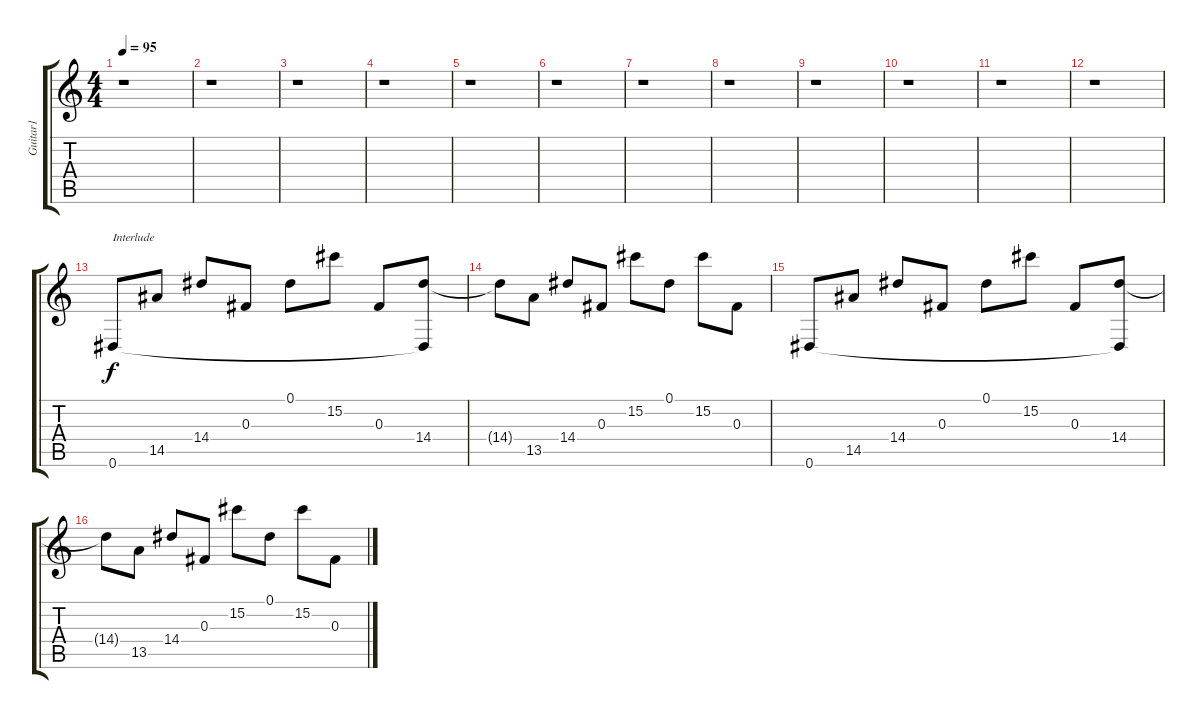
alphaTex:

\track ("Guitar1" "Guitar1") {instrument electricguitarclean}
\staff {score tabs}
\tuning (Eb4 Bb3 Gb3 Db3 Ab2 Eb2) {hide}
\ts (4 4)
\tempo 95
\clef g2
\ks c
r.1{dy f} |
r.1 |
r.1 |
r.1 |
r.1 |
r.1 |
r.1 |
r.1 |
r.1 |
r.1 |
r.1 |
r.1 |
0.6.8{txt "Interlude"} 14.5.8 14.4.8 0.3.8 0.1.8 15.2.8 0.3.8 (14.4 0.6{t}).8 |
14.4{t}.8 13.5.8 14.4.8 0.3.8 15.2.8 0.1.8 15.2.8 0.3.8 |
0.6.8 14.5.8 14.4.8 0.3.8 0.1.8 15.2.8 0.3.8 (14.4 0.6{t}).8 |
14.4{t}.8 13.5.8 14.4.8 0.3.8 15.2.8 0.1.8 15.2.8 0.3.8
